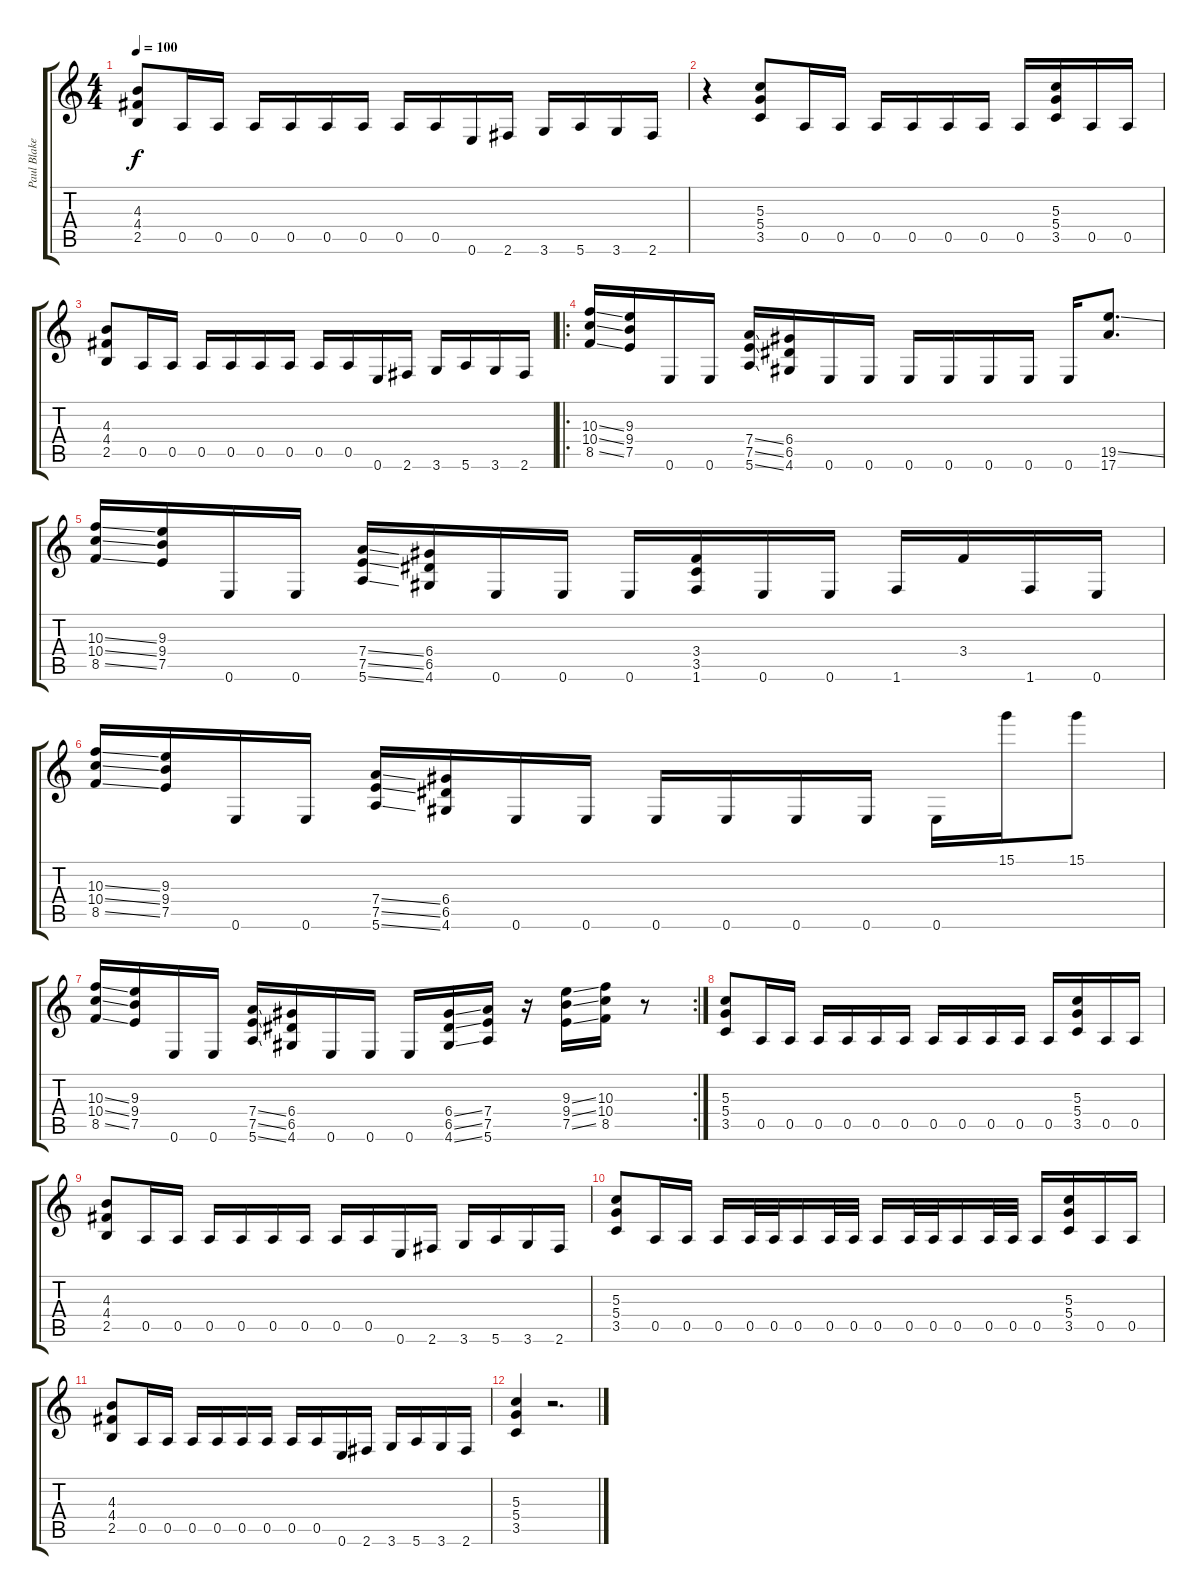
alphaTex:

\track ("Paul Blake" "Paul Blake") {instrument distortionguitar}
\staff {score tabs}
\tuning (E4 B3 G3 D3 A2 E2) {hide}
\ts (4 4)
\tempo 100
\clef g2
\ks c
(4.3 4.4 2.5).8{dy f} 0.5.16 0.5.16 0.5.16 0.5.16 0.5.16 0.5.16 0.5.16 0.5.16 0.6.16 2.6.16 3.6.16 5.6.16 3.6.16 2.6.16 |
r.4 (5.3 5.4 3.5).8 0.5.16 0.5.16 0.5.16 0.5.16 0.5.16 0.5.16 0.5.16 (5.3 5.4 3.5).16 0.5.16 0.5.16 |
(4.3 4.4 2.5).8 0.5.16 0.5.16 0.5.16 0.5.16 0.5.16 0.5.16 0.5.16 0.5.16 0.6.16 2.6.16 3.6.16 5.6.16 3.6.16 2.6.16 |
\ro
(10.3{ss} 10.4{ss} 8.5{ss}).16 (9.3 9.4 7.5).16 0.6.16 0.6.16 (7.4{ss} 7.5{ss} 5.6{ss}).16 (6.4 6.5 4.6).16 0.6.16 0.6.16 0.6.16 0.6.16 0.6.16 0.6.16 0.6.16 (19.5{ss} 17.6).8{d} |
(10.3{ss} 10.4{ss} 8.5{ss}).16 (9.3 9.4 7.5).16 0.6.16 0.6.16 (7.4{ss} 7.5{ss} 5.6{ss}).16 (6.4 6.5 4.6).16 0.6.16 0.6.16 0.6.16 (3.4 3.5 1.6).16 0.6.16 0.6.16 1.6.16 3.4.16 1.6.16 0.6.16 |
(10.3{ss} 10.4{ss} 8.5{ss}).16 (9.3 9.4 7.5).16 0.6.16 0.6.16 (7.4{ss} 7.5{ss} 5.6{ss}).16 (6.4 6.5 4.6).16 0.6.16 0.6.16 0.6.16 0.6.16 0.6.16 0.6.16 0.6.16 15.1.16 15.1.8 |
\rc 2
(10.3{ss} 10.4{ss} 8.5{ss}).16 (9.3 9.4 7.5).16 0.6.16 0.6.16 (7.4{ss} 7.5{ss} 5.6{ss}).16 (6.4 6.5 4.6).16 0.6.16 0.6.16 0.6.16 (6.4{ss} 6.5{ss} 4.6{ss}).16 (7.4 7.5 5.6).16 r.16 (9.3{ss} 9.4{ss} 7.5{ss}).16 (10.3 10.4 8.5).16 r.8 |
(5.3 5.4 3.5).8 0.5.16 0.5.16 0.5.16 0.5.16 0.5.16 0.5.16 0.5.16 0.5.16 0.5.16 0.5.16 0.5.16 (5.3 5.4 3.5).16 0.5.16 0.5.16 |
(4.3 4.4 2.5).8 0.5.16 0.5.16 0.5.16 0.5.16 0.5.16 0.5.16 0.5.16 0.5.16 0.6.16 2.6.16 3.6.16 5.6.16 3.6.16 2.6.16 |
(5.3 5.4 3.5).8 0.5.16 0.5.16 0.5.16 0.5.32 0.5.32 0.5.16 0.5.32 0.5.32 0.5.16 0.5.32 0.5.32 0.5.16 0.5.32 0.5.32 0.5.16 (5.3 5.4 3.5).16 0.5.16 0.5.16 |
(4.3 4.4 2.5).8 0.5.16 0.5.16 0.5.16 0.5.16 0.5.16 0.5.16 0.5.16 0.5.16 0.6.16 2.6.16 3.6.16 5.6.16 3.6.16 2.6.16 |
(5.3 5.4 3.5).4 r.2{d}
